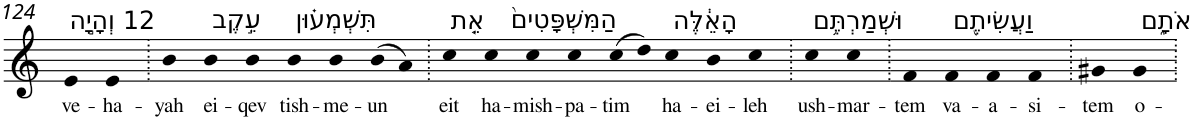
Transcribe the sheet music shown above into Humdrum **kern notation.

**kern	**text
*part1	*part1
*staff1	*staff1
*I"Piano	*
*I'Pno	*
!!LO:PB:g=z
*clefG2	*
*k[]	*
=124	=124
!LO:TX:a:t=12 וְהָיָ֣ה	!
!	!LO:LY:b
4e	ve-
!	!LO:LY:b
4e	-ha-
=125.	=125.
!	!LO:LY:b
4b	-yah
!LO:TX:a:t=עֵ֣קֶב	!
!	!LO:LY:b
4b	ei-
!	!LO:LY:b
4b	-qev
!LO:TX:a:t=תִּשְׁמְע֗וּן	!
!	!LO:LY:b
4b	tish-
!	!LO:LY:b
4b	-me-
!	!LO:LY:b
(8b	-un
8a)	.
=126.	=126.
!LO:TX:a:t=אֵ֤ת	!
!	!LO:LY:b
4cc	eit
!LO:TX:a:t=הַמִּשְׁפָּטִים֙	!
!	!LO:LY:b
4cc	ha-
!	!LO:LY:b
4cc	-mish-
!	!LO:LY:b
4cc	-pa-
!	!LO:LY:b
(8cc	-tim
8dd)	.
!LO:TX:a:t=הָאֵ֔לֶּה	!
!	!LO:LY:b
4cc	ha-
!	!LO:LY:b
4b	-ei-
!	!LO:LY:b
4cc	-leh
=127.	=127.
!LO:TX:a:t=וּשְׁמַרְתֶּ֥ם	!
!	!LO:LY:b
4cc	ush-
!	!LO:LY:b
4cc	-mar-
=128.	=128.
!	!LO:LY:b
4f	-tem
!LO:TX:a:t=וַעֲשִׂיתֶ֖ם	!
!	!LO:LY:b
4f	va-
!	!LO:LY:b
4f	-a-
!	!LO:LY:b
4f	-si-
=129.	=129.
!	!LO:LY:b
4g#X	-tem
!LO:TX:a:t=אֹתָ֑ם	!
!	!LO:LY:b
4g#	o-
=.	=.
*-	*-
